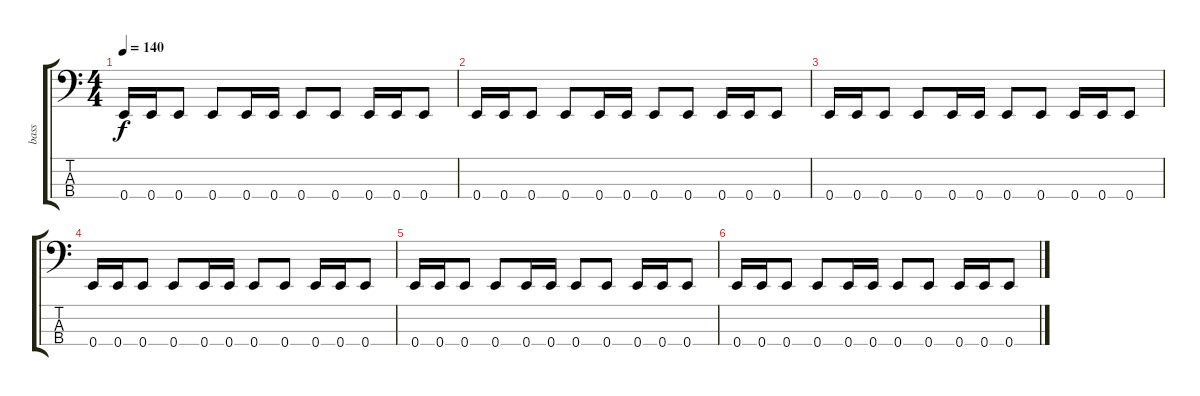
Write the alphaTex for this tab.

\track ("bass" "bass") {instrument electricbasspick}
\staff {score tabs}
\tuning (G2 D2 A1 E1) {hide}
\ts (4 4)
\tempo 140
\clef f4
\ks c
0.4.16{dy f} 0.4.16 0.4.8 0.4.8 0.4.16 0.4.16 0.4.8 0.4.8 0.4.16 0.4.16 0.4.8 |
0.4.16 0.4.16 0.4.8 0.4.8 0.4.16 0.4.16 0.4.8 0.4.8 0.4.16 0.4.16 0.4.8 |
0.4.16 0.4.16 0.4.8 0.4.8 0.4.16 0.4.16 0.4.8 0.4.8 0.4.16 0.4.16 0.4.8 |
0.4.16 0.4.16 0.4.8 0.4.8 0.4.16 0.4.16 0.4.8 0.4.8 0.4.16 0.4.16 0.4.8 |
0.4.16{volume 9} 0.4.16 0.4.8 0.4.8 0.4.16 0.4.16 0.4.8 0.4.8 0.4.16 0.4.16 0.4.8 |
0.4.16{volume 0} 0.4.16 0.4.8 0.4.8 0.4.16 0.4.16 0.4.8 0.4.8 0.4.16 0.4.16 0.4.8
